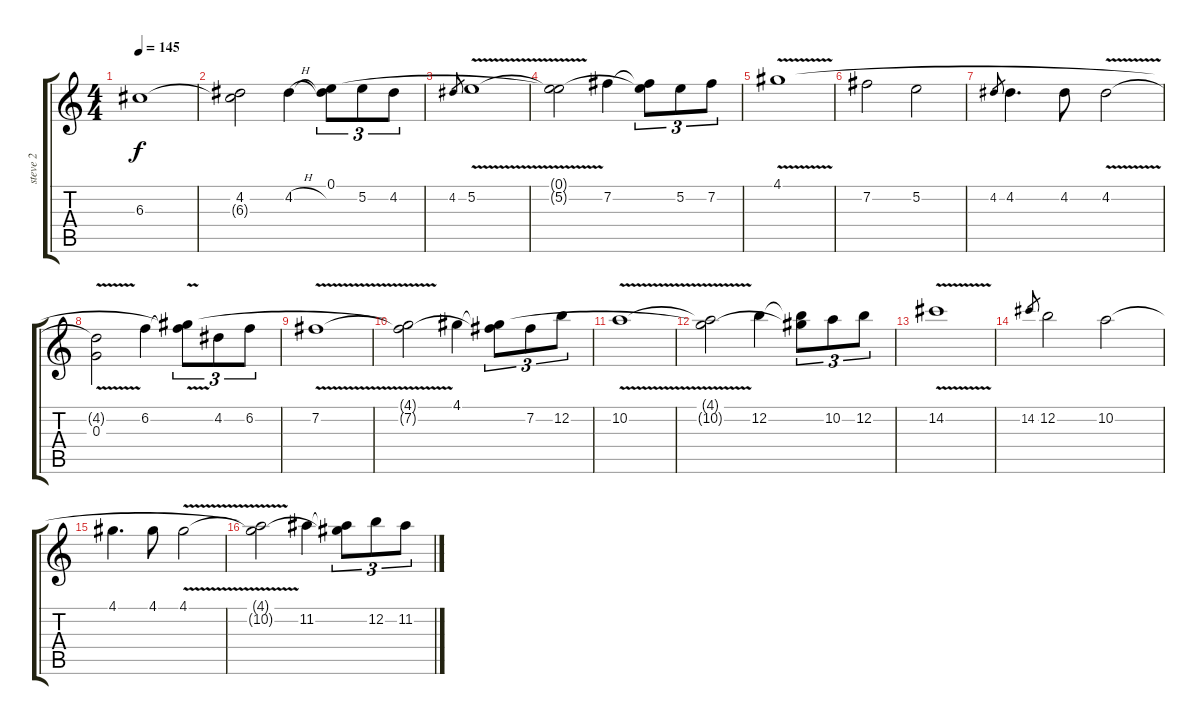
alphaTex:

\track ("steve 2" "steve 2") {instrument distortionguitar}
\staff {score tabs}
\tuning (E4 B3 G3 D3 A2 E2) {hide}
\ts (4 4)
\tempo 145
\clef g2
\ks c
6.3.1{dy f} |
(4.2{t} 6.3{t}).2 4.2{h}.4 (0.1 4.2{t}).8{tu (3 2)} 5.2.8{tu (3 2)} 4.2.8{tu (3 2)} |
4.2.8{gr} 5.2{v}.1 |
(0.1{t} 5.2{t}).2 7.2.4 (0.1{t} 7.2{t}).8{tu (3 2)} 5.2.8{tu (3 2)} 7.2.8{tu (3 2)} |
4.1{v}.1 |
7.2.2 5.2.2 |
4.2.8{gr} 4.2.4{d} 4.2.8 4.2{v}.2 |
(4.2{t} 0.3).2 6.2.4 (4.1{t} 6.2{t}).8{tu (3 2)} 4.2.8{tu (3 2)} 6.2.8{tu (3 2)} |
7.2{v}.1 |
(4.1{t} 7.2{t}).2 4.1.4 (4.1{t} 7.2{t}).8{tu (3 2)} 7.2.8{tu (3 2)} 12.2.8{tu (3 2)} |
10.2{v}.1 |
(4.1{t} 10.2{t}).2 12.2.4 (4.1{t} 12.2{t}).8{tu (3 2)} 10.2.8{tu (3 2)} 12.2.8{tu (3 2)} |
14.2{v}.1 |
14.2.8{gr} 12.2.2 10.2.2 |
4.1.4{d} 4.1.8 4.1{v}.2 |
(4.1{t} 10.2{t}).2 11.2.4 (4.1{t} 11.2{t}).8{tu (3 2)} 12.2.8{tu (3 2)} 11.2.8{tu (3 2)}
